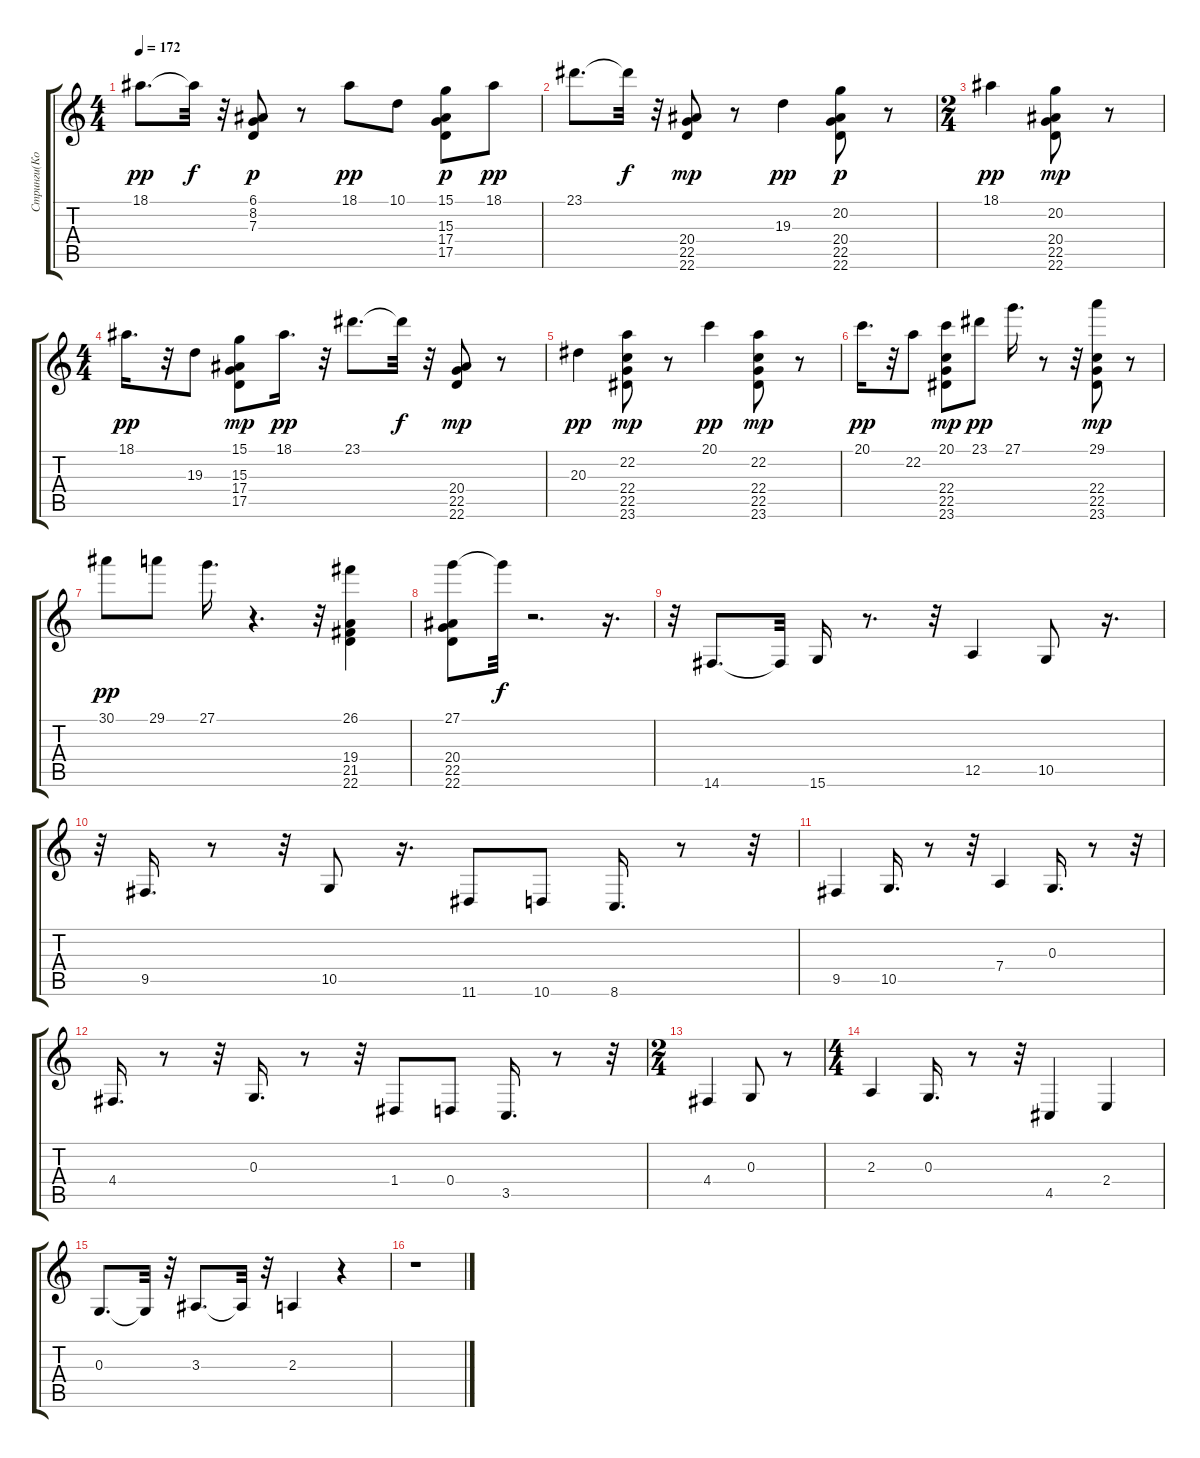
\track ("Стринги(Козлов)" "Стринги(Ко") {instrument stringensemble1}
\staff {score tabs}
\tuning (E4 B3 G3 D3 A2 E2) {hide}
\ts (4 4)
\tempo 172
\clef g2
\ks c
18.1.8{d dy pp} 18.1{t}.32{dy f} r.32 (6.1 8.2 7.3).8{dy p} r.8 18.1.8{dy pp} 10.1.8 (15.1 15.3 17.4 17.5).8{dy p} 18.1.8{dy pp} |
23.1.8{d} 23.1{t}.32{dy f} r.32 (20.4 22.5 22.6).8{dy mp} r.8 19.3.4{dy pp} (20.2 20.4 22.5 22.6).8{dy p} r.8 |
\ts (2 4)
18.1.4{dy pp} (20.2 20.4 22.5 22.6).8{dy mp} r.8 |
\ts (4 4)
18.1.16{d dy pp} r.32 19.3.8 (15.1 15.3 17.4 17.5).8{dy mp} 18.1.16{d dy pp} r.32 23.1.8{d} 23.1{t}.32{dy f} r.32 (20.4 22.5 22.6).8{dy mp} r.8 |
20.3.4{dy pp} (22.2 22.4 22.5 23.6).8{dy mp} r.8 20.1.4{dy pp} (22.2 22.4 22.5 23.6).8{dy mp} r.8 |
20.1.16{d dy pp} r.32 22.2.8 (20.1 22.4 22.5 23.6).8{dy mp} 23.1.8{dy pp} 27.1.16{d} r.8 r.32 (29.1 22.4 22.5 23.6).8{dy mp} r.8 |
30.1.8{dy pp} 29.1.8 27.1.16{d} r.4{d} r.32 (26.1 19.4 21.5 22.6).4 |
(27.1 20.4 22.5 22.6).8 27.1{t}.32{dy f} r.2{d} r.16{d} |
r.32 14.6.8{d} 14.6{t}.32 15.6.16 r.8{d} r.32 12.5.4 10.5.8 r.16{d} |
r.32 9.5.16{d} r.8 r.32 10.5.8 r.16{d} 11.6.8 10.6.8 8.6.16{d} r.8 r.32 |
9.5.4 10.5.16{d} r.8 r.32 7.4.4 0.3.16{d} r.8 r.32 |
4.4.16{d} r.8 r.32 0.3.16{d} r.8 r.32 1.4.8 0.4.8 3.5.16{d} r.8 r.32 |
\ts (2 4)
4.4.4 0.3.8 r.8 |
\ts (4 4)
2.3.4 0.3.16{d} r.8 r.32 4.5.4 2.4.4 |
0.3.8{d} 0.3{t}.32 r.32 3.3.8{d} 3.3{t}.32 r.32 2.3.4 r.4 |
r.1
